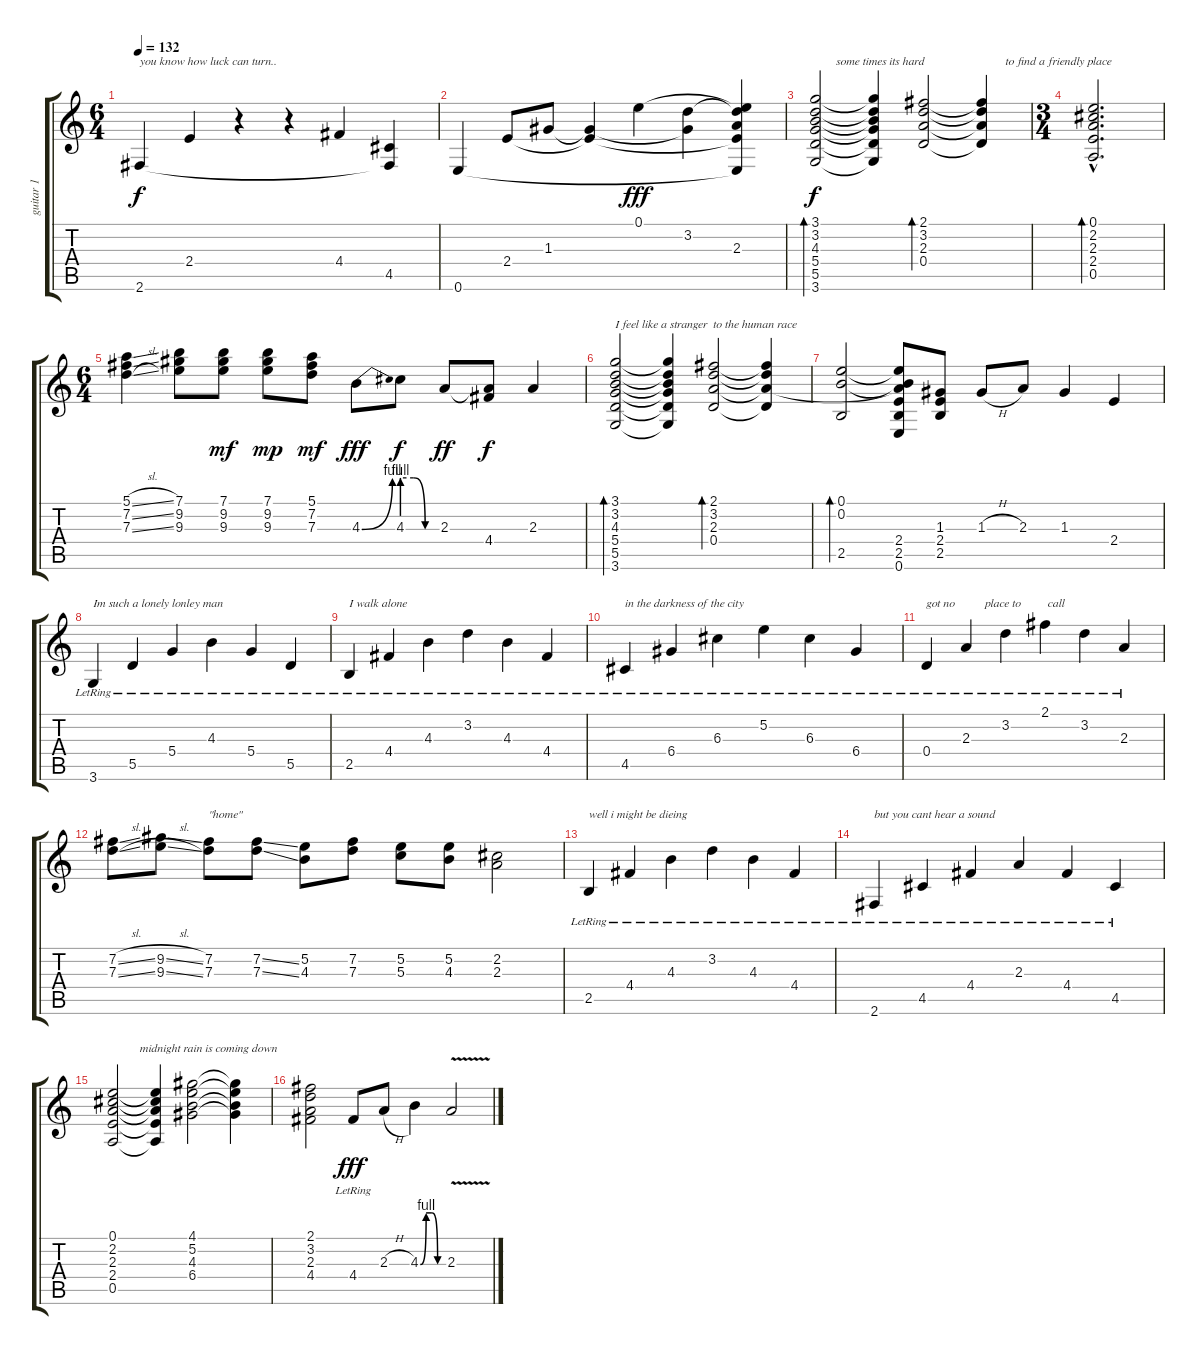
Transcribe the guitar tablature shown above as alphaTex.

\track ("guitar 1" "guitar 1") {instrument electricguitarjazz}
\staff {score tabs}
\tuning (E4 B3 G3 D3 A2 E2) {hide}
\ts (6 4)
\tempo 132
\clef g2
\ks c
2.6.4{txt "you know how luck can turn.." dy f} 2.4.4 r.4 r.4 4.4.4 (4.5 2.6{t}).4 |
0.6.4 2.4.8 1.3.8 (1.3{t} 2.4{t}).4 0.1.4{dy fff} (3.2 1.3{t}).4 (0.1{t} 3.2{t} 2.3 2.4{t} 0.6{t}).4 |
(3.1 3.2 4.3 5.4 5.5 3.6).2{bd 60 txt "       some times its hard" dy f} (3.1{t} 3.2{t} 4.3{t} 5.4{t} 5.5{t} 3.6{t}).4 (2.1 3.2 2.3 0.4).2{bd 60} (2.1{t} 3.2{t} 2.3{t} 0.4{t}).4{txt "        to find a friendly place"} |
\ts (3 4)
(0.1{hac} 2.2{hac} 2.3{hac} 2.4{hac} 0.5{hac}).2{d bd 60} |
\ts (6 4)
(5.1{sl} 7.2{sl} 7.3{sl}).4 (7.1 9.2 9.3).8 (7.1 9.2 9.3).8{dy mf} (7.1 9.2 9.3).8{dy mp} (5.1 7.2 7.3).8{dy mf} 4.3{be (bend 0 0 60 4)}.8{dy fff} 4.3{be (custom 0 4 20 4 40 0 60 0)}.8{dy f} 2.3.8{dy ff} (2.3{t} 4.4).8{dy f} 2.3.4 |
(3.1 3.2 4.3 5.4 5.5 3.6).2{bd 60 txt "I feel like a stranger  to the human race"} (3.1{t} 3.2{t} 4.3{t} 5.4{t} 5.5{t} 3.6{t}).4 (2.1 3.2 2.3 0.4).2{bd 60} (2.1{t} 3.2{t} 2.3{t} 0.4{t}).4 |
(0.1 0.2 2.5).2{bd 60} (0.1{t} 0.2{t} 2.3{t} 2.4 2.5 0.6).8 (1.3 2.4 2.5).8 1.3{h}.8 2.3.8 1.3.4 2.4.4 |
3.6{lr}.4{txt "Im such a lonely lonley man"} 5.5{lr}.4 5.4{lr}.4 4.3{lr}.4 5.4{lr}.4 5.5{lr}.4 |
2.5{lr}.4{txt "I walk alone"} 4.4{lr}.4 4.3{lr}.4 3.2{lr}.4 4.3{lr}.4 4.4{lr}.4 |
4.5{lr}.4{txt "in the darkness of the city"} 6.4{lr}.4 6.3{lr}.4 5.2{lr}.4 6.3{lr}.4 6.4{lr}.4 |
0.4{lr}.4{txt "got no          place to         call       "} 2.3{lr}.4 3.2{lr}.4 2.1{lr}.4 3.2{lr}.4 2.3{lr}.4 |
(7.2{sl} 7.3{sl}).8 (9.2{sl} 9.3{sl}).8 (7.2 7.3).8{txt "\"home\""} (7.2{ss} 7.3{ss}).8 (5.2 4.3).8 (7.2 7.3).8 (5.2 5.3).8 (5.2 4.3).8 (2.2 2.3).2 |
2.5{lr}.4{txt "well i might be dieing"} 4.4{lr}.4 4.3{lr}.4 3.2{lr}.4 4.3{lr}.4 4.4{lr}.4 |
2.6{lr}.4{txt "but you cant hear a sound"} 4.5{lr}.4 4.4{lr}.4 2.3{lr}.4 4.4{lr}.4 4.5{lr}.4 |
(0.1 2.2 2.3 2.4 0.5).2{txt "         midnight rain is coming down"} (0.1{t} 2.2{t} 2.3{t} 2.4{t} 0.5{t}).4 (4.1 5.2 4.3 6.4).2 (4.1{t} 5.2{t} 4.3{t} 6.4{t}).4 |
(2.1 3.2 2.3 4.4).2 4.4{lr}.8{dy fff} 2.3{h}.8 4.3{be (custom 0 0 15 4 30 4 45 0 60 0)}.4 2.3{v}.2
